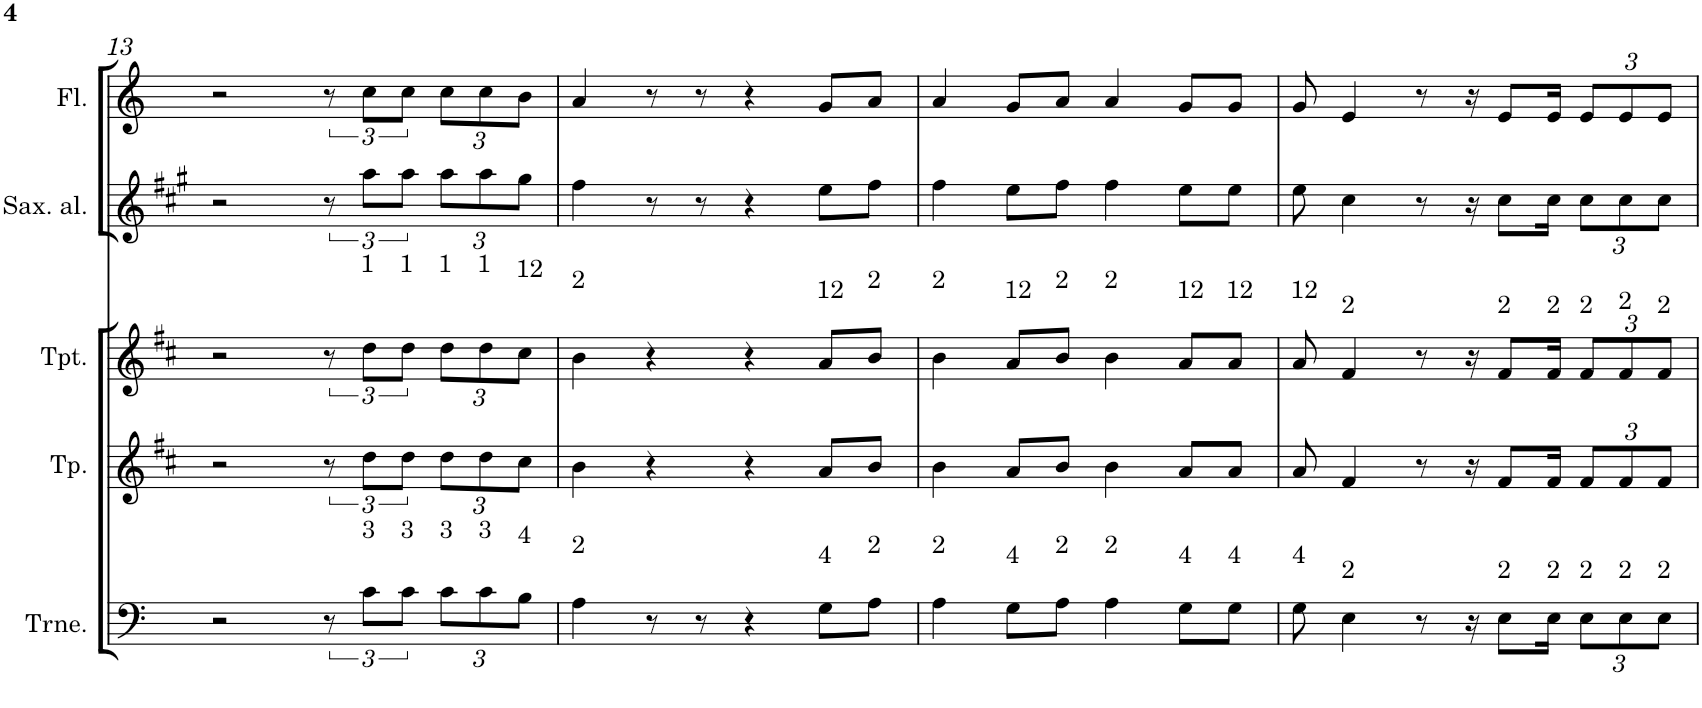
**kern	**kern	**kern	**kern	**kern
*part5	*part4	*part3	*part2	*part1
*staff5	*staff4	*staff3	*staff2	*staff1
*I"C ClavF	*I"Bb	*I"Bb - Pirata	*I"Eb	*I"C ClavG
!!LO:PB:g=z
*clefF4	*clefG2	*clefG2	*clefG2	*clefG2
*	*Trd1c2	*Trd1c2	*Trd5c9	*
*k[]	*k[f#c#]	*k[f#c#]	*k[f#c#g#]	*k[]
*M4/4	*M4/4	*M4/4	*M4/4	*M4/4
=13	=13	=13	=13	=13
2r	2r	2r	2r	2r
12r	12r	12r	12r	12r
!	!	!LO:TX:a:t=1	!	!
!LO:TX:a:t=3	!	!	!	!
12c\L	12dd\L	12dd\L	12aa\L	12cc\L
!	!	!LO:TX:a:t=1	!	!
!LO:TX:a:t=3	!	!	!	!
12c\J	12dd\J	12dd\J	12aa\J	12cc\J
*Xbrackettup	*Xbrackettup	*Xbrackettup	*Xbrackettup	*Xbrackettup
!	!	!LO:TX:a:t=1	!	!
!LO:TX:a:t=3	!	!	!	!
12c\L	12dd\L	12dd\L	12aa\L	12cc\L
!	!	!LO:TX:a:t=1	!	!
!LO:TX:a:t=3	!	!	!	!
12c\	12dd\	12dd\	12aa\	12cc\
!	!	!LO:TX:a:t=12	!	!
!LO:TX:a:t=4	!	!	!	!
12B\J	12cc#\J	12cc#\J	12gg#\J	12b\J
=14	=14	=14	=14	=14
!	!	!LO:TX:a:t=2	!	!
!LO:TX:a:t=2	!	!	!	!
4A\	4b\	4b\	4ff#\	4a/
8r	4r	4r	8r	8r
8r	.	.	8r	8r
4r	4r	4r	4r	4r
!	!	!LO:TX:a:t=12	!	!
!LO:TX:a:t=4	!	!	!	!
8G\L	8a/L	8a/L	8ee\L	8g/L
!	!	!LO:TX:a:t=2	!	!
!LO:TX:a:t=2	!	!	!	!
8A\J	8b/J	8b/J	8ff#\J	8a/J
=15	=15	=15	=15	=15
!	!	!LO:TX:a:t=2	!	!
!LO:TX:a:t=2	!	!	!	!
4A\	4b\	4b\	4ff#\	4a/
!	!	!LO:TX:a:t=12	!	!
!LO:TX:a:t=4	!	!	!	!
8G\L	8a/L	8a/L	8ee\L	8g/L
!	!	!LO:TX:a:t=2	!	!
!LO:TX:a:t=2	!	!	!	!
8A\J	8b/J	8b/J	8ff#\J	8a/J
!	!	!LO:TX:a:t=2	!	!
!LO:TX:a:t=2	!	!	!	!
4A\	4b\	4b\	4ff#\	4a/
!	!	!LO:TX:a:t=12	!	!
!LO:TX:a:t=4	!	!	!	!
8G\L	8a/L	8a/L	8ee\L	8g/L
!	!	!LO:TX:a:t=12	!	!
!LO:TX:a:t=4	!	!	!	!
8G\J	8a/J	8a/J	8ee\J	8g/J
=16	=16	=16	=16	=16
!	!	!LO:TX:a:t=12	!	!
!LO:TX:a:t=4	!	!	!	!
8G\	8a/	8a/	8ee\	8g/
!	!	!LO:TX:a:t=2	!	!
!LO:TX:a:t=2	!	!	!	!
4E\	4f#/	4f#/	4cc#\	4e/
8r	8r	8r	8r	8r
16r	16r	16r	16r	16r
!	!	!LO:TX:a:t=2	!	!
!LO:TX:a:t=2	!	!	!	!
8E\L	8f#/L	8f#/L	8cc#\L	8e/L
!	!	!LO:TX:a:t=2	!	!
!LO:TX:a:t=2	!	!	!	!
16E\Jk	16f#/Jk	16f#/Jk	16cc#\Jk	16e/Jk
!	!	!LO:TX:a:t=2	!	!
!LO:TX:a:t=2	!	!	!	!
12E\L	12f#/L	12f#/L	12cc#\L	12e/L
!	!	!LO:TX:a:t=2	!	!
!LO:TX:a:t=2	!	!	!	!
12E\	12f#/	12f#/	12cc#\	12e/
!	!	!LO:TX:a:t=2	!	!
!LO:TX:a:t=2	!	!	!	!
12E\J	12f#/J	12f#/J	12cc#\J	12e/J
=	=	=	=	=
*-	*-	*-	*-	*-
